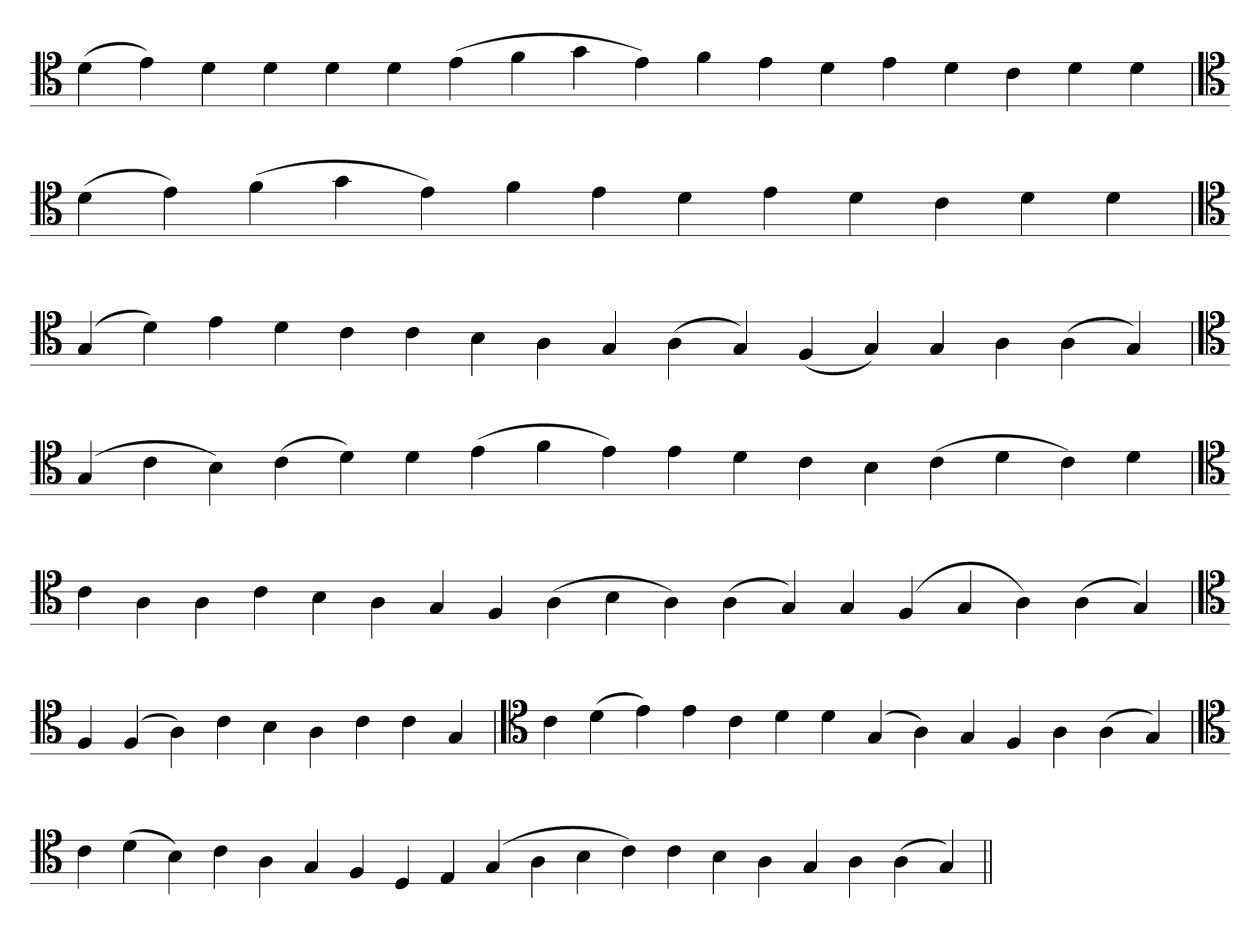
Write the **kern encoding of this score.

**kern
*part1
*staff1
*clefC4
=
(4d
4e)
4d
4d
4d
4d
(4e
4f
4g
4e)
4f
4e
4d
4e
4d
4c
4d
4d
=`
*clefC4
(4d
4e)
(4f
4g
4e)
4f
4e
4d
4e
4d
4c
4d
4d
=`
*clefC4
(4G
4d)
4e
4d
4c
4c
4B
4A
4G
(4A
4G)
(4F
4G)
4G
4A
(4A
4G)
=
*clefC4
(4G
4c
4B)
(4c
4d)
4d
(4e
4f
4e)
4e
4d
4c
4B
(4c
4d
4c)
4d
=`
*clefC4
4c
4A
4A
4c
4B
4A
4G
4F
(4A
4B
4A)
(4A
4G)
4G
(4F
4G
4A)
(4A
4G)
=`
*clefC4
4F
(4F
4A)
4c
4B
4A
4c
4c
4G
='
*clefC4
4c
(4d
4e)
4e
4c
4d
4d
(4G
4A)
4G
4F
4A
(4A
4G)
=`
*clefC4
4c
(4d
4B)
4c
4A
4G
4F
4D
4E
(4G
4A
4B
4c)
4c
4B
4A
4G
4A
(4A
4G)
=||
*-
